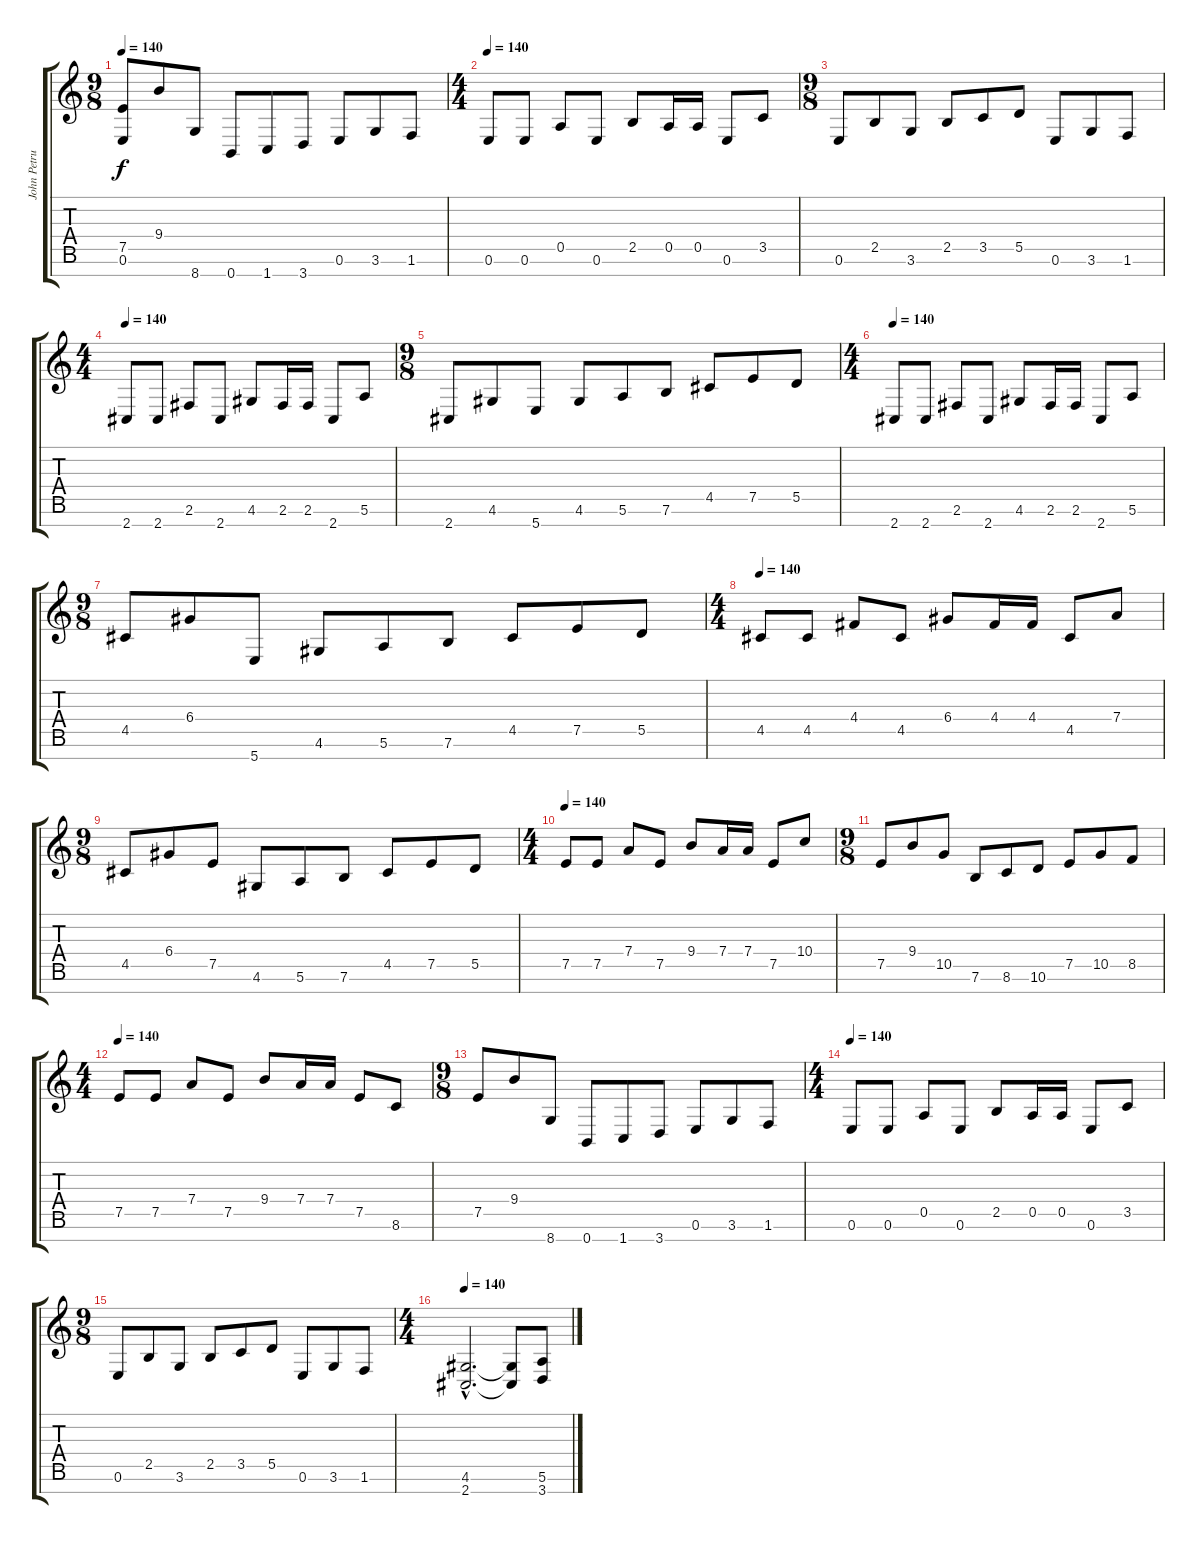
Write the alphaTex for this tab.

\track ("John Petrucci" "John Petru") {instrument acousticguitarsteel}
\staff {score tabs}
\tuning (E4 B3 G3 D3 A2 E2 B1) {hide}
\ts (9 8)
\tempo 140
\clef g2
\ks c
(7.5 0.6).8{dy f} 9.4.8 8.7.8 0.7.8 1.7.8 3.7.8 0.6.8 3.6.8 1.6.8 |
\ts (4 4)
\tempo 140
0.6.8{instrument distortionguitar} 0.6.8 0.5.8 0.6.8 2.5.8 0.5.16 0.5.16 0.6.8 3.5.8 |
\ts (9 8)
0.6.8 2.5.8 3.6.8 2.5.8 3.5.8 5.5.8 0.6.8 3.6.8 1.6.8 |
\ts (4 4)
\tempo 140
2.7.8{instrument distortionguitar} 2.7.8 2.6.8 2.7.8 4.6.8 2.6.16 2.6.16 2.7.8 5.6.8 |
\ts (9 8)
2.7.8 4.6.8 5.7.8 4.6.8 5.6.8 7.6.8 4.5.8 7.5.8 5.5.8 |
\ts (4 4)
\tempo 140
2.7.8{instrument distortionguitar} 2.7.8 2.6.8 2.7.8 4.6.8 2.6.16 2.6.16 2.7.8 5.6.8 |
\ts (9 8)
4.5.8 6.4.8 5.7.8 4.6.8 5.6.8 7.6.8 4.5.8 7.5.8 5.5.8 |
\ts (4 4)
\tempo 140
4.5.8{instrument distortionguitar} 4.5.8 4.4.8 4.5.8 6.4.8 4.4.16 4.4.16 4.5.8 7.4.8 |
\ts (9 8)
4.5.8 6.4.8 7.5.8 4.6.8 5.6.8 7.6.8 4.5.8 7.5.8 5.5.8 |
\ts (4 4)
\tempo 140
7.5.8{instrument distortionguitar} 7.5.8 7.4.8 7.5.8 9.4.8 7.4.16 7.4.16 7.5.8 10.4.8 |
\ts (9 8)
7.5.8 9.4.8 10.5.8 7.6.8 8.6.8 10.6.8 7.5.8 10.5.8 8.5.8 |
\ts (4 4)
\tempo 140
7.5.8{instrument distortionguitar} 7.5.8 7.4.8 7.5.8 9.4.8 7.4.16 7.4.16 7.5.8 8.6.8 |
\ts (9 8)
7.5.8 9.4.8 8.7.8 0.7.8 1.7.8 3.7.8 0.6.8 3.6.8 1.6.8 |
\ts (4 4)
\tempo 140
0.6.8{instrument distortionguitar} 0.6.8 0.5.8 0.6.8 2.5.8 0.5.16 0.5.16 0.6.8 3.5.8 |
\ts (9 8)
0.6.8 2.5.8 3.6.8 2.5.8 3.5.8 5.5.8 0.6.8 3.6.8 1.6.8 |
\ts (4 4)
\tempo 140
(4.6{hac} 2.7{hac}).2{d instrument distortionguitar} (4.6{t} 2.7{t}).8 (5.6 3.7).8
